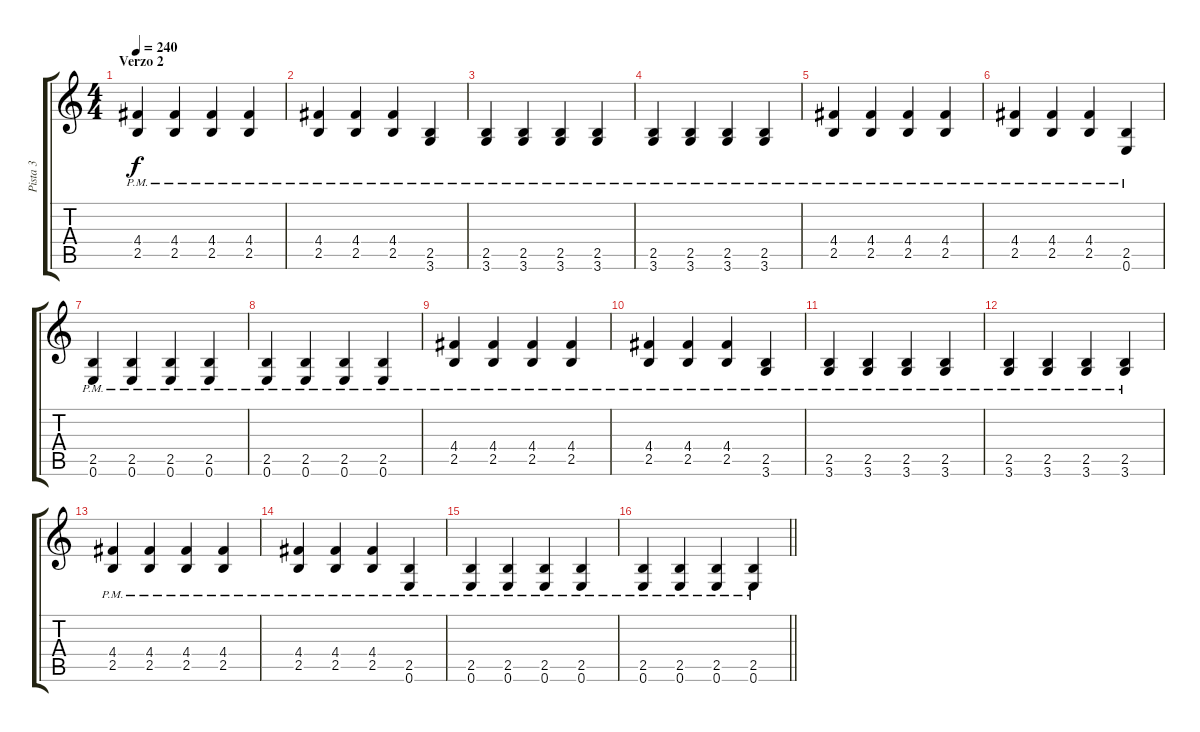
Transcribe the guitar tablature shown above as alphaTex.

\track ("Pista 3" "Pista 3") {instrument distortionguitar}
\staff {score tabs}
\tuning (E4 B3 G3 D3 A2 E2) {hide}
\ts (4 4)
\section ("" "Verzo 2")
\tempo 240
\clef g2
\ks c
(4.4{pm} 2.5{pm}).4{dy f} (4.4{pm} 2.5{pm}).4 (4.4{pm} 2.5{pm}).4 (4.4{pm} 2.5{pm}).4 |
(4.4{pm} 2.5{pm}).4 (4.4{pm} 2.5{pm}).4 (4.4{pm} 2.5{pm}).4 (2.5{pm} 3.6{pm}).4 |
(2.5{pm} 3.6{pm}).4 (2.5{pm} 3.6{pm}).4 (2.5{pm} 3.6{pm}).4 (2.5{pm} 3.6{pm}).4 |
(2.5{pm} 3.6{pm}).4 (2.5{pm} 3.6{pm}).4 (2.5{pm} 3.6{pm}).4 (2.5{pm} 3.6{pm}).4 |
(4.4{pm} 2.5{pm}).4 (4.4{pm} 2.5{pm}).4 (4.4{pm} 2.5{pm}).4 (4.4{pm} 2.5{pm}).4 |
(4.4{pm} 2.5{pm}).4 (4.4{pm} 2.5{pm}).4 (4.4{pm} 2.5{pm}).4 (2.5{pm} 0.6{pm}).4 |
(2.5{pm} 0.6{pm}).4 (2.5{pm} 0.6{pm}).4 (2.5{pm} 0.6{pm}).4 (2.5{pm} 0.6{pm}).4 |
(2.5{pm} 0.6{pm}).4 (2.5{pm} 0.6{pm}).4 (2.5{pm} 0.6{pm}).4 (2.5{pm} 0.6{pm}).4 |
(4.4{pm} 2.5{pm}).4 (4.4{pm} 2.5{pm}).4 (4.4{pm} 2.5{pm}).4 (4.4{pm} 2.5{pm}).4 |
(4.4{pm} 2.5{pm}).4 (4.4{pm} 2.5{pm}).4 (4.4{pm} 2.5{pm}).4 (2.5{pm} 3.6{pm}).4 |
(2.5{pm} 3.6{pm}).4 (2.5{pm} 3.6{pm}).4 (2.5{pm} 3.6{pm}).4 (2.5{pm} 3.6{pm}).4 |
(2.5{pm} 3.6{pm}).4 (2.5{pm} 3.6{pm}).4 (2.5{pm} 3.6{pm}).4 (2.5{pm} 3.6{pm}).4 |
(4.4{pm} 2.5{pm}).4 (4.4{pm} 2.5{pm}).4 (4.4{pm} 2.5{pm}).4 (4.4{pm} 2.5{pm}).4 |
(4.4{pm} 2.5{pm}).4 (4.4{pm} 2.5{pm}).4 (4.4{pm} 2.5{pm}).4 (2.5{pm} 0.6{pm}).4 |
(2.5{pm} 0.6{pm}).4 (2.5{pm} 0.6{pm}).4 (2.5{pm} 0.6{pm}).4 (2.5{pm} 0.6{pm}).4 |
\barLineRight lightlight
(2.5{pm} 0.6{pm}).4 (2.5{pm} 0.6{pm}).4 (2.5{pm} 0.6{pm}).4 (2.5{pm} 0.6{pm}).4
